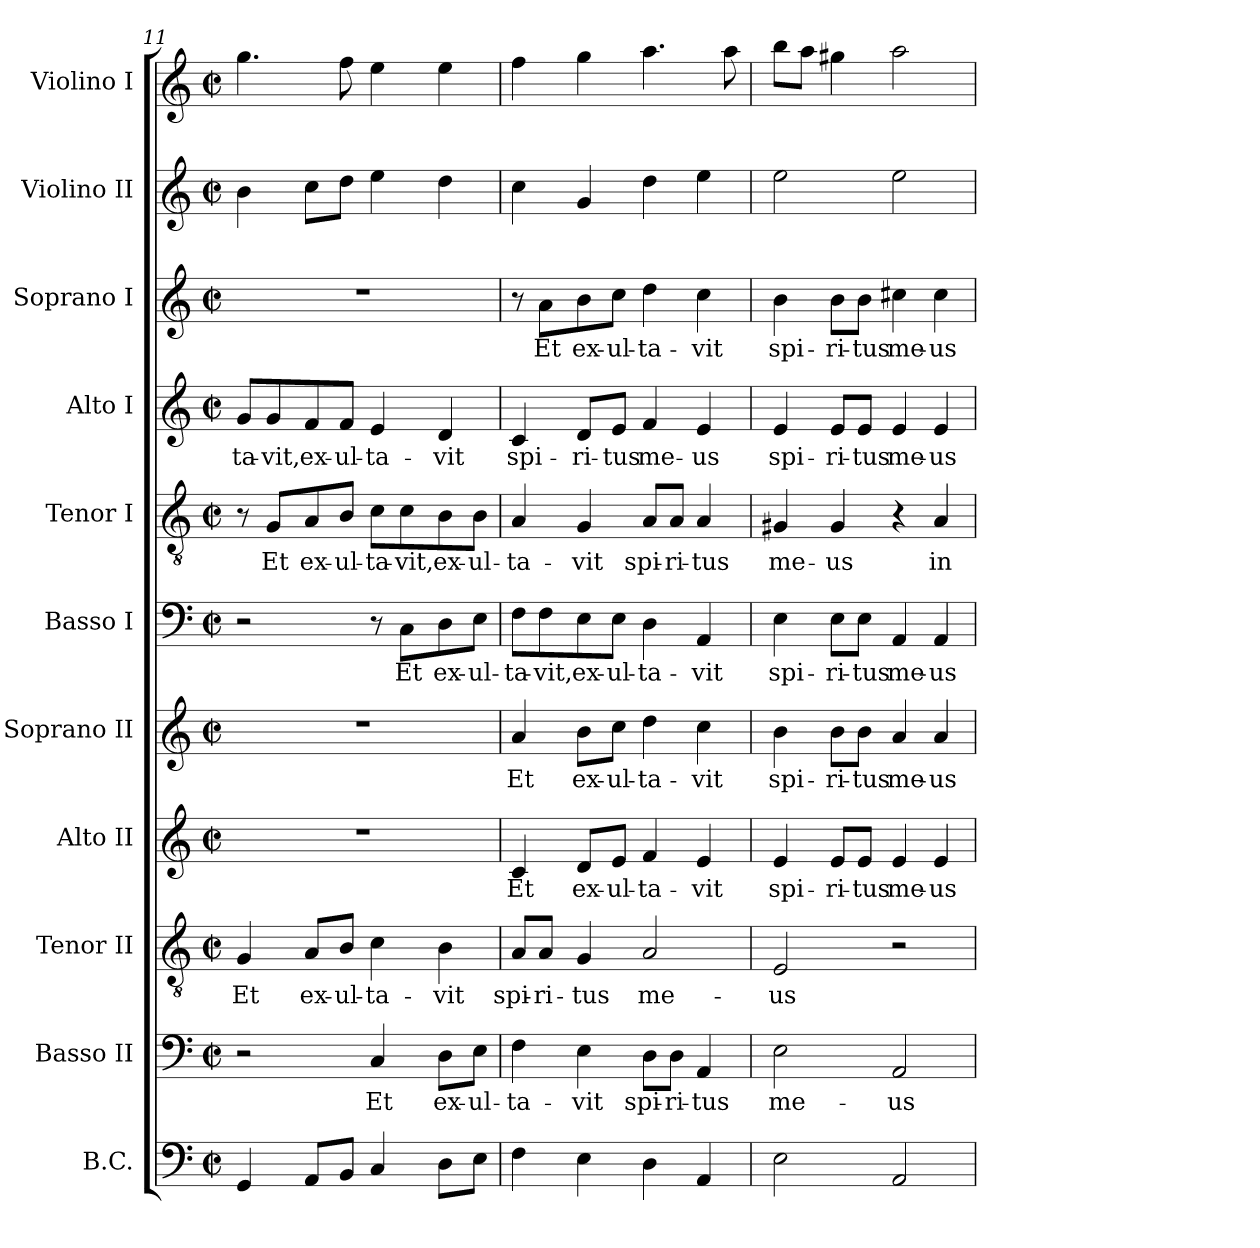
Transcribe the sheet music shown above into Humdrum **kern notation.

**kern	**kern	**text	**kern	**text	**kern	**text	**kern	**text	**kern	**text	**kern	**text	**kern	**text	**kern	**text	**kern	**kern
*part11	*part10	*part10	*part9	*part9	*part8	*part8	*part7	*part7	*part6	*part6	*part5	*part5	*part4	*part4	*part3	*part3	*part2	*part1
*staff11	*staff10	*staff10	*staff9	*staff9	*staff8	*staff8	*staff7	*staff7	*staff6	*staff6	*staff5	*staff5	*staff4	*staff4	*staff3	*staff3	*staff2	*staff1
*I"B.C.	*I"Basso II	*	*I"Tenor II	*	*I"Alto II	*	*I"Soprano II	*	*I"Basso I	*	*I"Tenor I	*	*I"Alto I	*	*I"Soprano I	*	*I"Violino II	*I"Violino I
*I'BC	*I'B 2	*	*I'T 2	*	*I'A 2	*	*I'S 2	*	*I'B 1	*	*I'T 1	*	*I'A 1	*	*I'S 1	*	*I'Vln. II	*I'Vln. I
*clefF4	*clefF4	*	*clefGv2	*	*clefG2	*	*clefG2	*	*clefF4	*	*clefGv2	*	*clefG2	*	*clefG2	*	*clefG2	*clefG2
*k[]	*k[]	*	*k[]	*	*k[]	*	*k[]	*	*k[]	*	*k[]	*	*k[]	*	*k[]	*	*k[]	*k[]
*C:	*C:	*	*C:	*	*C:	*	*C:	*	*C:	*	*C:	*	*C:	*	*C:	*	*C:	*C:
*M2/2	*M2/2	*	*M2/2	*	*M2/2	*	*M2/2	*	*M2/2	*	*M2/2	*	*M2/2	*	*M2/2	*	*M2/2	*M2/2
*met(c|)	*met(c|)	*	*met(c|)	*	*met(c|)	*	*met(c|)	*	*met(c|)	*	*met(c|)	*	*met(c|)	*	*met(c|)	*	*met(c|)	*met(c|)
=11	=11	=11	=11	=11	=11	=11	=11	=11	=11	=11	=11	=11	=11	=11	=11	=11	=11	=11
!	!	!	!	!LO:LY:b	!	!	!	!	!	!	!	!	!	!	!	!	!	!
!	!	!	!	!	!	!	!	!	!	!	!	!	!	!LO:LY:b	!	!	!	!
4GG/	2r	.	4G/	Et	1r	.	1r	.	2r	.	8r	.	8g/L	-ta-	1r	.	4b\	4.gg\
!	!	!	!	!	!	!	!	!	!	!	!	!LO:LY:b	!	!	!	!	!	!
!	!	!	!	!	!	!	!	!	!	!	!	!	!	!LO:LY:b	!	!	!	!
.	.	.	.	.	.	.	.	.	.	.	8G/L	Et	8g/	-vit,	.	.	.	.
!	!	!	!	!LO:LY:b	!	!	!	!	!	!	!	!	!	!	!	!	!	!
!	!	!	!	!	!	!	!	!	!	!	!	!LO:LY:b	!	!	!	!	!	!
!	!	!	!	!	!	!	!	!	!	!	!	!	!	!LO:LY:b	!	!	!	!
8AA/L	.	.	8A/L	ex-	.	.	.	.	.	.	8A/	ex-	8f/	ex-	.	.	8cc\L	.
!	!	!	!	!LO:LY:b	!	!	!	!	!	!	!	!	!	!	!	!	!	!
!	!	!	!	!	!	!	!	!	!	!	!	!LO:LY:b	!	!	!	!	!	!
!	!	!	!	!	!	!	!	!	!	!	!	!	!	!LO:LY:b	!	!	!	!
8BB/J	.	.	8B/J	-ul-	.	.	.	.	.	.	8B/J	-ul-	8f/J	-ul-	.	.	8dd\J	8ff\
!	!	!LO:LY:b	!	!	!	!	!	!	!	!	!	!	!	!	!	!	!	!
!	!	!	!	!LO:LY:b	!	!	!	!	!	!	!	!	!	!	!	!	!	!
!	!	!	!	!	!	!	!	!	!	!	!	!LO:LY:b	!	!	!	!	!	!
!	!	!	!	!	!	!	!	!	!	!	!	!	!	!LO:LY:b	!	!	!	!
4C/	4C/	Et	4c\	-ta-	.	.	.	.	8r	.	8c\L	-ta-	4e/	-ta-	.	.	4ee\	4ee\
!	!	!	!	!	!	!	!	!	!	!LO:LY:b	!	!	!	!	!	!	!	!
!	!	!	!	!	!	!	!	!	!	!	!	!LO:LY:b	!	!	!	!	!	!
.	.	.	.	.	.	.	.	.	8C\L	Et	8c\	-vit,	.	.	.	.	.	.
!	!	!LO:LY:b	!	!	!	!	!	!	!	!	!	!	!	!	!	!	!	!
!	!	!	!	!LO:LY:b	!	!	!	!	!	!	!	!	!	!	!	!	!	!
!	!	!	!	!	!	!	!	!	!	!LO:LY:b	!	!	!	!	!	!	!	!
!	!	!	!	!	!	!	!	!	!	!	!	!LO:LY:b	!	!	!	!	!	!
!	!	!	!	!	!	!	!	!	!	!	!	!	!	!LO:LY:b	!	!	!	!
8D\L	8D\L	ex-	4B\	-vit	.	.	.	.	8D\	ex-	8B\	ex-	4d/	-vit	.	.	4dd\	4ee\
!	!	!LO:LY:b	!	!	!	!	!	!	!	!	!	!	!	!	!	!	!	!
!	!	!	!	!	!	!	!	!	!	!LO:LY:b	!	!	!	!	!	!	!	!
!	!	!	!	!	!	!	!	!	!	!	!	!LO:LY:b	!	!	!	!	!	!
8E\J	8E\J	-ul-	.	.	.	.	.	.	8E\J	-ul-	8B\J	-ul-	.	.	.	.	.	.
=12	=12	=12	=12	=12	=12	=12	=12	=12	=12	=12	=12	=12	=12	=12	=12	=12	=12	=12
!	!	!LO:LY:b	!	!	!	!	!	!	!	!	!	!	!	!	!	!	!	!
!	!	!	!	!LO:LY:b	!	!	!	!	!	!	!	!	!	!	!	!	!	!
!	!	!	!	!	!	!LO:LY:b	!	!	!	!	!	!	!	!	!	!	!	!
!	!	!	!	!	!	!	!	!LO:LY:b	!	!	!	!	!	!	!	!	!	!
!	!	!	!	!	!	!	!	!	!	!LO:LY:b	!	!	!	!	!	!	!	!
!	!	!	!	!	!	!	!	!	!	!	!	!LO:LY:b	!	!	!	!	!	!
!	!	!	!	!	!	!	!	!	!	!	!	!	!	!LO:LY:b	!	!	!	!
4F\	4F\	-ta-	8A/L	spi-	4c/	Et	4a/	Et	8F\L	-ta-	4A/	-ta-	4c/	spi-	8r	.	4cc\	4ff\
!	!	!	!	!LO:LY:b	!	!	!	!	!	!	!	!	!	!	!	!	!	!
!	!	!	!	!	!	!	!	!	!	!LO:LY:b	!	!	!	!	!	!	!	!
!	!	!	!	!	!	!	!	!	!	!	!	!	!	!	!	!LO:LY:b	!	!
.	.	.	8A/J	-ri-	.	.	.	.	8F\	-vit,	.	.	.	.	8a\L	Et	.	.
!	!	!LO:LY:b	!	!	!	!	!	!	!	!	!	!	!	!	!	!	!	!
!	!	!	!	!LO:LY:b	!	!	!	!	!	!	!	!	!	!	!	!	!	!
!	!	!	!	!	!	!LO:LY:b	!	!	!	!	!	!	!	!	!	!	!	!
!	!	!	!	!	!	!	!	!LO:LY:b	!	!	!	!	!	!	!	!	!	!
!	!	!	!	!	!	!	!	!	!	!LO:LY:b	!	!	!	!	!	!	!	!
!	!	!	!	!	!	!	!	!	!	!	!	!LO:LY:b	!	!	!	!	!	!
!	!	!	!	!	!	!	!	!	!	!	!	!	!	!LO:LY:b	!	!	!	!
!	!	!	!	!	!	!	!	!	!	!	!	!	!	!	!	!LO:LY:b	!	!
4E\	4E\	-vit	4G/	-tus	8d/L	ex-	8b\L	ex-	8E\	ex-	4G/	-vit	8d/L	-ri-	8b\	ex-	4g/	4gg\
!	!	!	!	!	!	!LO:LY:b	!	!	!	!	!	!	!	!	!	!	!	!
!	!	!	!	!	!	!	!	!LO:LY:b	!	!	!	!	!	!	!	!	!	!
!	!	!	!	!	!	!	!	!	!	!LO:LY:b	!	!	!	!	!	!	!	!
!	!	!	!	!	!	!	!	!	!	!	!	!	!	!LO:LY:b	!	!	!	!
!	!	!	!	!	!	!	!	!	!	!	!	!	!	!	!	!LO:LY:b	!	!
.	.	.	.	.	8e/J	-ul-	8cc\J	-ul-	8E\J	-ul-	.	.	8e/J	-tus	8cc\J	-ul-	.	.
!	!	!LO:LY:b	!	!	!	!	!	!	!	!	!	!	!	!	!	!	!	!
!	!	!	!	!LO:LY:b	!	!	!	!	!	!	!	!	!	!	!	!	!	!
!	!	!	!	!	!	!LO:LY:b	!	!	!	!	!	!	!	!	!	!	!	!
!	!	!	!	!	!	!	!	!LO:LY:b	!	!	!	!	!	!	!	!	!	!
!	!	!	!	!	!	!	!	!	!	!LO:LY:b	!	!	!	!	!	!	!	!
!	!	!	!	!	!	!	!	!	!	!	!	!LO:LY:b	!	!	!	!	!	!
!	!	!	!	!	!	!	!	!	!	!	!	!	!	!LO:LY:b	!	!	!	!
!	!	!	!	!	!	!	!	!	!	!	!	!	!	!	!	!LO:LY:b	!	!
4D\	8D\L	spi-	2A/	me-	4f/	-ta-	4dd\	-ta-	4D\	-ta-	8A/L	spi-	4f/	me-	4dd\	-ta-	4dd\	4.aa\
!	!	!LO:LY:b	!	!	!	!	!	!	!	!	!	!	!	!	!	!	!	!
!	!	!	!	!	!	!	!	!	!	!	!	!LO:LY:b	!	!	!	!	!	!
.	8D\J	-ri-	.	.	.	.	.	.	.	.	8A/J	-ri-	.	.	.	.	.	.
!	!	!LO:LY:b	!	!	!	!	!	!	!	!	!	!	!	!	!	!	!	!
!	!	!	!	!	!	!LO:LY:b	!	!	!	!	!	!	!	!	!	!	!	!
!	!	!	!	!	!	!	!	!LO:LY:b	!	!	!	!	!	!	!	!	!	!
!	!	!	!	!	!	!	!	!	!	!LO:LY:b	!	!	!	!	!	!	!	!
!	!	!	!	!	!	!	!	!	!	!	!	!LO:LY:b	!	!	!	!	!	!
!	!	!	!	!	!	!	!	!	!	!	!	!	!	!LO:LY:b	!	!	!	!
!	!	!	!	!	!	!	!	!	!	!	!	!	!	!	!	!LO:LY:b	!	!
4AA/	4AA/	-tus	.	.	4e/	-vit	4cc\	-vit	4AA/	-vit	4A/	-tus	4e/	-us	4cc\	-vit	4ee\	.
.	.	.	.	.	.	.	.	.	.	.	.	.	.	.	.	.	.	8aa\
!!LO:PB:g=z
=13	=13	=13	=13	=13	=13	=13	=13	=13	=13	=13	=13	=13	=13	=13	=13	=13	=13	=13
!	!	!LO:LY:b	!	!	!	!	!	!	!	!	!	!	!	!	!	!	!	!
!	!	!	!	!LO:LY:b	!	!	!	!	!	!	!	!	!	!	!	!	!	!
!	!	!	!	!	!	!LO:LY:b	!	!	!	!	!	!	!	!	!	!	!	!
!	!	!	!	!	!	!	!	!LO:LY:b	!	!	!	!	!	!	!	!	!	!
!	!	!	!	!	!	!	!	!	!	!LO:LY:b	!	!	!	!	!	!	!	!
!	!	!	!	!	!	!	!	!	!	!	!	!LO:LY:b	!	!	!	!	!	!
!	!	!	!	!	!	!	!	!	!	!	!	!	!	!LO:LY:b	!	!	!	!
!	!	!	!	!	!	!	!	!	!	!	!	!	!	!	!	!LO:LY:b	!	!
2E\	2E\	me-	2E/	-us	4e/	spi-	4b\	spi-	4E\	spi-	4G#X/	me-	4e/	spi-	4b\	spi-	2ee\	8bb\L
.	.	.	.	.	.	.	.	.	.	.	.	.	.	.	.	.	.	8aa\J
!	!	!	!	!	!	!LO:LY:b	!	!	!	!	!	!	!	!	!	!	!	!
!	!	!	!	!	!	!	!	!LO:LY:b	!	!	!	!	!	!	!	!	!	!
!	!	!	!	!	!	!	!	!	!	!LO:LY:b	!	!	!	!	!	!	!	!
!	!	!	!	!	!	!	!	!	!	!	!	!LO:LY:b	!	!	!	!	!	!
!	!	!	!	!	!	!	!	!	!	!	!	!	!	!LO:LY:b	!	!	!	!
!	!	!	!	!	!	!	!	!	!	!	!	!	!	!	!	!LO:LY:b	!	!
.	.	.	.	.	8e/L	-ri-	8b\L	-ri-	8E\L	-ri-	4G#/	-us	8e/L	-ri-	8b\L	-ri-	.	4gg#X\
!	!	!	!	!	!	!LO:LY:b	!	!	!	!	!	!	!	!	!	!	!	!
!	!	!	!	!	!	!	!	!LO:LY:b	!	!	!	!	!	!	!	!	!	!
!	!	!	!	!	!	!	!	!	!	!LO:LY:b	!	!	!	!	!	!	!	!
!	!	!	!	!	!	!	!	!	!	!	!	!	!	!LO:LY:b	!	!	!	!
!	!	!	!	!	!	!	!	!	!	!	!	!	!	!	!	!LO:LY:b	!	!
.	.	.	.	.	8e/J	-tus	8b\J	-tus	8E\J	-tus	.	.	8e/J	-tus	8b\J	-tus	.	.
!	!	!LO:LY:b	!	!	!	!	!	!	!	!	!	!	!	!	!	!	!	!
!	!	!	!	!	!	!LO:LY:b	!	!	!	!	!	!	!	!	!	!	!	!
!	!	!	!	!	!	!	!	!LO:LY:b	!	!	!	!	!	!	!	!	!	!
!	!	!	!	!	!	!	!	!	!	!LO:LY:b	!	!	!	!	!	!	!	!
!	!	!	!	!	!	!	!	!	!	!	!	!	!	!LO:LY:b	!	!	!	!
!	!	!	!	!	!	!	!	!	!	!	!	!	!	!	!	!LO:LY:b	!	!
2AA/	2AA/	-us	2r	.	4e/	me-	4a/	me-	4AA/	me-	4r	.	4e/	me-	4cc#X\	me-	2ee\	2aa\
!	!	!	!	!	!	!LO:LY:b	!	!	!	!	!	!	!	!	!	!	!	!
!	!	!	!	!	!	!	!	!LO:LY:b	!	!	!	!	!	!	!	!	!	!
!	!	!	!	!	!	!	!	!	!	!LO:LY:b	!	!	!	!	!	!	!	!
!	!	!	!	!	!	!	!	!	!	!	!	!LO:LY:b	!	!	!	!	!	!
!	!	!	!	!	!	!	!	!	!	!	!	!	!	!LO:LY:b	!	!	!	!
!	!	!	!	!	!	!	!	!	!	!	!	!	!	!	!	!LO:LY:b	!	!
.	.	.	.	.	4e/	-us	4a/	-us	4AA/	-us	4A/	in	4e/	-us	4cc#\	-us	.	.
=	=	=	=	=	=	=	=	=	=	=	=	=	=	=	=	=	=	=
*-	*-	*-	*-	*-	*-	*-	*-	*-	*-	*-	*-	*-	*-	*-	*-	*-	*-	*-
